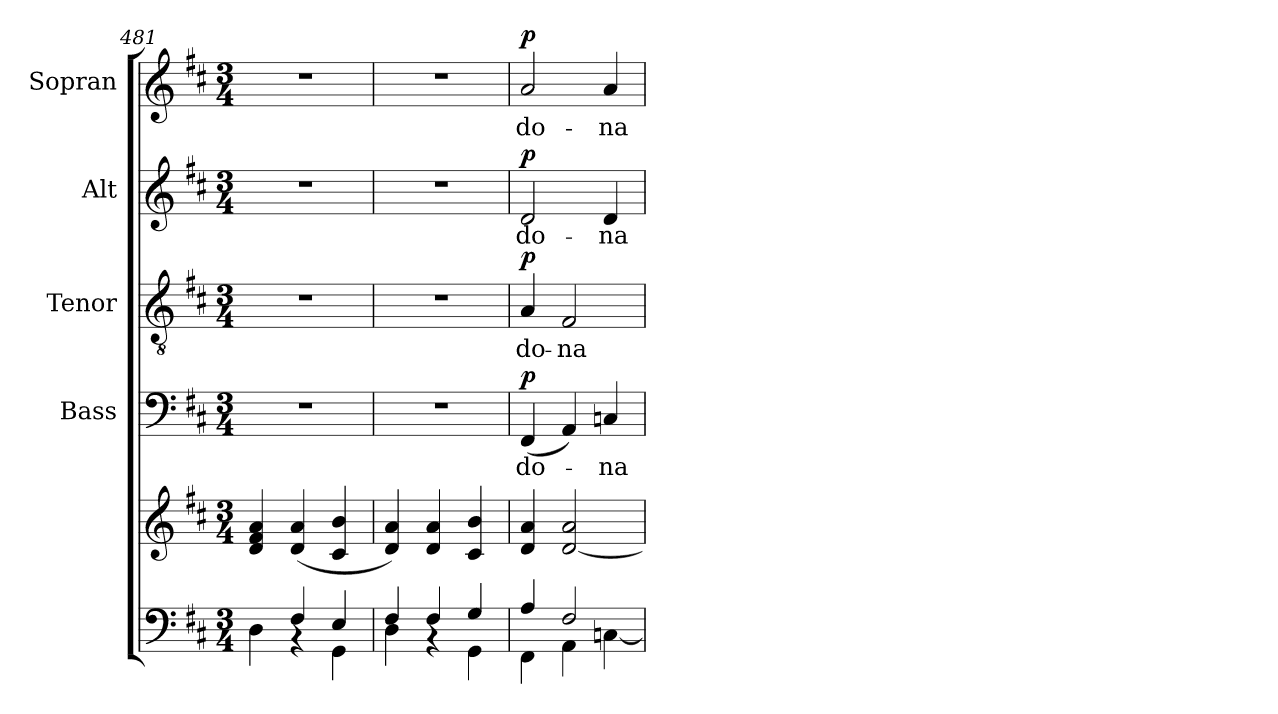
**kern	**kern	**kern	**text	**dynam	**kern	**text	**dynam	**kern	**text	**dynam	**kern	**text	**dynam
*part5	*part5	*part4	*part4	*part4	*part3	*part3	*part3	*part2	*part2	*part2	*part1	*part1	*part1
*staff6	*staff5	*staff4	*staff4	*staff4	*staff3	*staff3	*staff3	*staff2	*staff2	*staff2	*staff1	*staff1	*staff1
*	*	*I"Bass	*	*	*I"Tenor	*	*	*I"Alt	*	*	*I"Sopran	*	*
*	*	*I'B.	*	*	*I'T.	*	*	*I'A.	*	*	*I'S.	*	*
!!LO:LB:g=z
*clefF4	*clefG2	*clefF4	*	*	*clefGv2	*	*	*clefG2	*	*	*clefG2	*	*
*k[f#c#]	*k[f#c#]	*k[f#c#]	*	*	*k[f#c#]	*	*	*k[f#c#]	*	*	*k[f#c#]	*	*
*D:	*D:	*D:	*	*	*D:	*	*	*D:	*	*	*D:	*	*
*M3/4	*M3/4	*M3/4	*	*	*M3/4	*	*	*M3/4	*	*	*M3/4	*	*
=481	=481	=481	=481	=481	=481	=481	=481	=481	=481	=481	=481	=481	=481
*^	*	*	*	*	*	*	*	*	*	*	*	*	*
4ryy	4D\	4d/ 4f#/ 4a/	2.r	.	.	2.r	.	.	2.r	.	.	2.r	.	.
4F#/	4rAA	(4d/ 4a/	.	.	.	.	.	.	.	.	.	.	.	.
4E/	4GG\	4c#/ 4b/	.	.	.	.	.	.	.	.	.	.	.	.
=482	=482	=482	=482	=482	=482	=482	=482	=482	=482	=482	=482	=482	=482	=482
4F#/	4D\	4d/ 4a/)	2.r	.	.	2.r	.	.	2.r	.	.	2.r	.	.
4F#/	4rAA	4d/ 4a/	.	.	.	.	.	.	.	.	.	.	.	.
4G/	4GG\	4c#/ 4b/	.	.	.	.	.	.	.	.	.	.	.	.
=483	=483	=483	=483	=483	=483	=483	=483	=483	=483	=483	=483	=483	=483	=483
!	!	!	!	!LO:LY:b	!LO:DY:a	!	!LO:LY:b	!LO:DY:a	!	!LO:LY:b	!LO:DY:a	!	!LO:LY:b	!LO:DY:a
4A/	4FF#\	4d/ 4a/	(<4FF#/	do-	p	4A/	do-	p	2d/	do-	p	2a/	do-	p
!	!	!	!	!	!	!	!LO:LY:b	!	!	!	!	!	!	!
2F#/	4AA\	[2d/ 2a/	4AA/)	.	.	2F#/	-na	.	.	.	.	.	.	.
!	!	!	!	!LO:LY:b	!	!	!	!	!	!LO:LY:b	!	!	!LO:LY:b	!
.	[<4Cn\	.	4Cn/	-na	.	.	.	.	4d/	-na	.	4a/	-na	.
*v	*v	*	*	*	*	*	*	*	*	*	*	*	*	*
=	=	=	=	=	=	=	=	=	=	=	=	=	=
*-	*-	*-	*-	*-	*-	*-	*-	*-	*-	*-	*-	*-	*-
